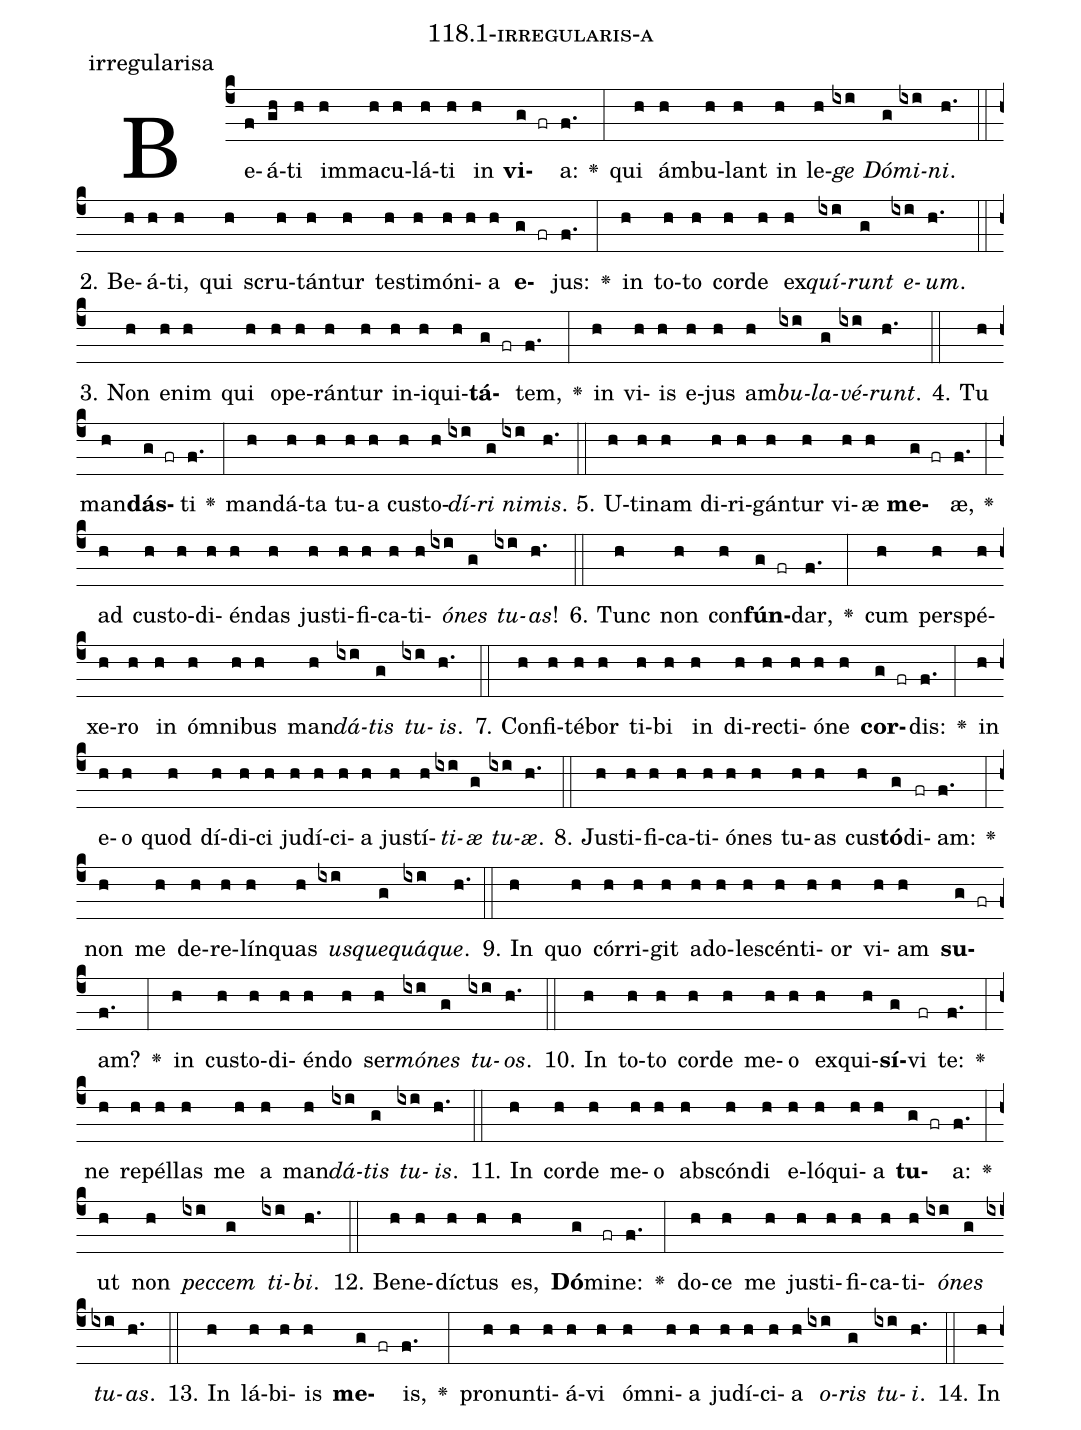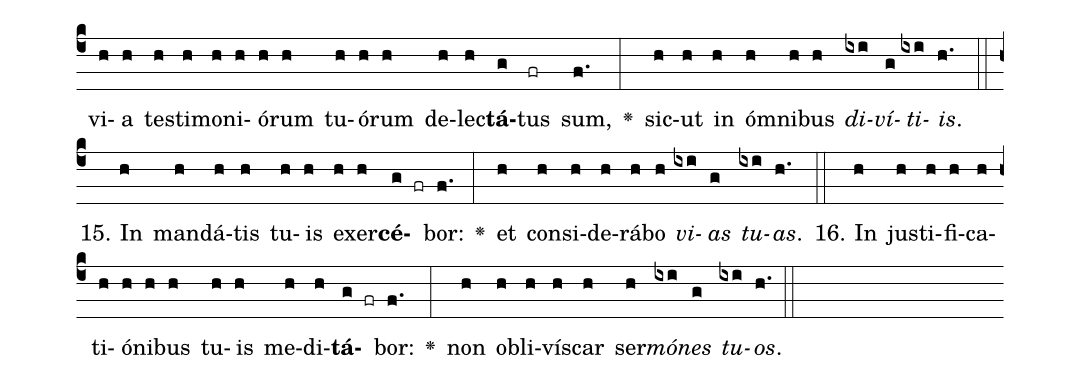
name: 118.1-irregularis-a;
annotation: irregularisa;
%%
(c4)Be(f)á(gh)ti(h) im(h)ma(h)cu(h)lá(h)ti(h) in(h) <b>vi</b>(g fr)a:(f.) <v>\greheightstar</v>(:) qui(h) ám(h)bu(h)lant(h) in(h) le(h)<i>ge</i>(ixi) <i>Dó</i>(g)<i>mi</i>(ixi)<i>ni</i>.(h.) (::)
2. Be(h)á(h)ti,(h) qui(h) scru(h)tán(h)tur(h) tes(h)ti(h)mó(h)ni(h)a(h) <b>e</b>(g fr)jus:(f.) <v>\greheightstar</v>(:) in(h) to(h)to(h) cor(h)de(h) ex(h)<i>quí</i>(ixi)<i>runt</i>(g) <i>e</i>(ixi)<i>um</i>.(h.) (::)
3. Non(h) e(h)nim(h) qui(h) o(h)pe(h)rán(h)tur(h) in(h)i(h)qui(h)<b>tá</b>(g fr)tem,(f.) <v>\greheightstar</v>(:) in(h) vi(h)is(h) e(h)jus(h) am(h)<i>bu</i>(ixi)<i>la</i>(g)<i>vé</i>(ixi)<i>runt</i>.(h.) (::)
4. Tu(h) man(h)<b>dás</b>(g fr)ti(f.) <v>\greheightstar</v>(:) man(h)dá(h)ta(h) tu(h)a(h) cus(h)to(h)<i>dí</i>(ixi)<i>ri</i>(g) <i>ni</i>(ixi)<i>mis</i>.(h.) (::)
5. U(h)ti(h)nam(h) di(h)ri(h)gán(h)tur(h) vi(h)æ(h) <b>me</b>(g fr)æ,(f.) <v>\greheightstar</v>(:) ad(h) cus(h)to(h)di(h)én(h)das(h) jus(h)ti(h)fi(h)ca(h)ti(h)<i>ó</i>(ixi)<i>nes</i>(g) <i>tu</i>(ixi)<i>as</i>!(h.) (::)
6. Tunc(h) non(h) con(h)<b>fún</b>(g fr)dar,(f.) <v>\greheightstar</v>(:) cum(h) per(h)spé(h)xe(h)ro(h) in(h) óm(h)ni(h)bus(h) man(h)<i>dá</i>(ixi)<i>tis</i>(g) <i>tu</i>(ixi)<i>is</i>.(h.) (::)
7. Con(h)fi(h)té(h)bor(h) ti(h)bi(h) in(h) di(h)rec(h)ti(h)ó(h)ne(h) <b>cor</b>(g fr)dis:(f.) <v>\greheightstar</v>(:) in(h) e(h)o(h) quod(h) dí(h)di(h)ci(h) ju(h)dí(h)ci(h)a(h) jus(h)tí(h)<i>ti</i>(ixi)<i>æ</i>(g) <i>tu</i>(ixi)<i>æ</i>.(h.) (::)
8. Jus(h)ti(h)fi(h)ca(h)ti(h)ó(h)nes(h) tu(h)as(h) cus(h)<b>tó</b>(g)di(fr)am:(f.) <v>\greheightstar</v>(:) non(h) me(h) de(h)re(h)lín(h)quas(h) <i>us</i>(ixi)<i>que</i>(g)<i>quá</i>(ixi)<i>que</i>.(h.) (::)
9. In(h) quo(h) cór(h)ri(h)git(h) ad(h)o(h)le(h)scén(h)ti(h)or(h) vi(h)am(h) <b>su</b>(g fr)am?(f.) <v>\greheightstar</v>(:) in(h) cus(h)to(h)di(h)én(h)do(h) ser(h)<i>mó</i>(ixi)<i>nes</i>(g) <i>tu</i>(ixi)<i>os</i>.(h.) (::)
10. In(h) to(h)to(h) cor(h)de(h) me(h)o(h) ex(h)qui(h)<b>sí</b>(g)vi(fr) te:(f.) <v>\greheightstar</v>(:) ne(h) re(h)pél(h)las(h) me(h) a(h) man(h)<i>dá</i>(ixi)<i>tis</i>(g) <i>tu</i>(ixi)<i>is</i>.(h.) (::)
11. In(h) cor(h)de(h) me(h)o(h) abs(h)cón(h)di(h) e(h)ló(h)qui(h)a(h) <b>tu</b>(g fr)a:(f.) <v>\greheightstar</v>(:) ut(h) non(h) <i>pec</i>(ixi)<i>cem</i>(g) <i>ti</i>(ixi)<i>bi</i>.(h.) (::)
12. Be(h)ne(h)díc(h)tus(h) es,(h) <b>Dó</b>(g)mi(fr)ne:(f.) <v>\greheightstar</v>(:) do(h)ce(h) me(h) jus(h)ti(h)fi(h)ca(h)ti(h)<i>ó</i>(ixi)<i>nes</i>(g) <i>tu</i>(ixi)<i>as</i>.(h.) (::)
13. In(h) lá(h)bi(h)is(h) <b>me</b>(g fr)is,(f.) <v>\greheightstar</v>(:) pro(h)nun(h)ti(h)á(h)vi(h) óm(h)ni(h)a(h) ju(h)dí(h)ci(h)a(h) <i>o</i>(ixi)<i>ris</i>(g) <i>tu</i>(ixi)<i>i</i>.(h.) (::)
14. In(h) vi(h)a(h) tes(h)ti(h)mo(h)ni(h)ó(h)rum(h) tu(h)ó(h)rum(h) de(h)lec(h)<b>tá</b>(g)tus(fr) sum,(f.) <v>\greheightstar</v>(:) sic(h)ut(h) in(h) óm(h)ni(h)bus(h) <i>di</i>(ixi)<i>ví</i>(g)<i>ti</i>(ixi)<i>is</i>.(h.) (::)
15. In(h) man(h)dá(h)tis(h) tu(h)is(h) ex(h)er(h)<b>cé</b>(g fr)bor:(f.) <v>\greheightstar</v>(:) et(h) con(h)si(h)de(h)rá(h)bo(h) <i>vi</i>(ixi)<i>as</i>(g) <i>tu</i>(ixi)<i>as</i>.(h.) (::)
16. In(h) jus(h)ti(h)fi(h)ca(h)ti(h)ó(h)ni(h)bus(h) tu(h)is(h) me(h)di(h)<b>tá</b>(g fr)bor:(f.) <v>\greheightstar</v>(:) non(h) ob(h)li(h)vís(h)car(h) ser(h)<i>mó</i>(ixi)<i>nes</i>(g) <i>tu</i>(ixi)<i>os</i>.(h.) (::)
